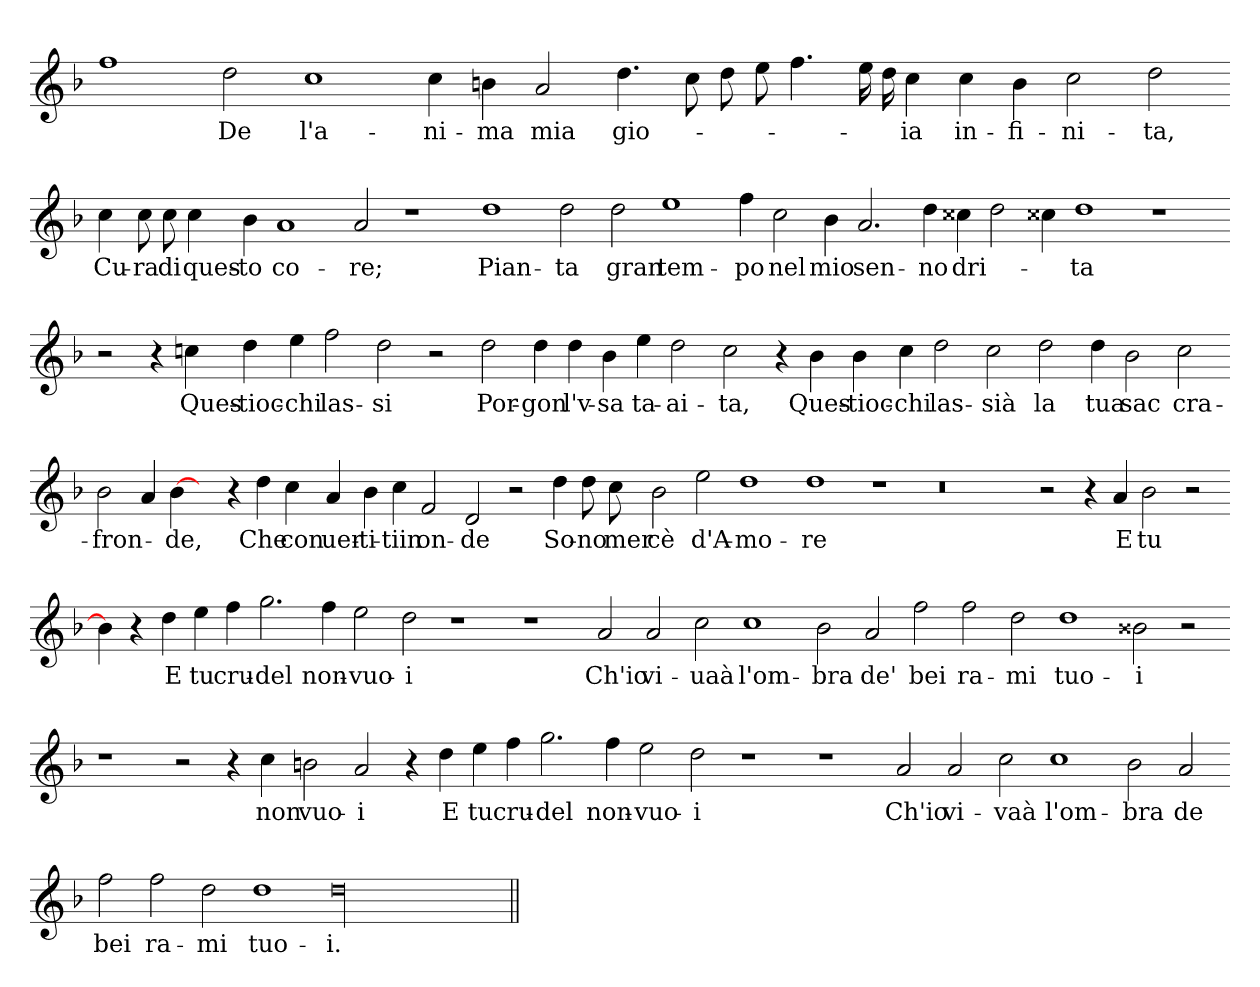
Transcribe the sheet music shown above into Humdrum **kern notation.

**kern	**text
*part1	*part1
*staff1	*staff1
*clefG2	*
*k[b-]	*
=	=
1ff	.
2dd	De
1cc	l'a-
4cc	ni-
4b	ma
2a	mia
4.dd	gio-
8cc	.
8dd	.
8ee	.
4.ff	.
16ee	.
16dd	.
4cc	ia
4cc	in-
4b	fi-
2cc	ni-
2dd	ta,
=-	=-
4cc	Cu-
8cc	ra
8cc	di
4cc	ques-
4b	to
1a	co-
2a	re;
1r	.
1dd	Pian-
2dd	ta
2dd	gran
1ee	tem-
4ff	po
2cc	nel
4b	mio
2.a	sen-
4dd	no
4cc##X	dri-
2dd	.
4cc##X	.
1dd	ta
1r	.
=-	=-
2r	.
4r	.
4cc	Ques-
4dd	tioc-
4ee	chi
2ff	las-
2dd	si
2r	.
2dd	Por-
4dd	gon
4dd	l'v-
4b	sa
4ee	ta-
2dd	ai-
2cc	ta,
4r	.
4b	Ques-
4b	tioc-
4cc	chi
2dd	las-
2cc	sià
2dd	la
4dd	tua
2b	sac
2cc	cra-
=-	=-
2b	fron-
4a	.
[4b	de,
4ryy	.
4r	.
4dd	Che
4cc	con-
4a	uer-
4b	ti-
4cc	tiin
2f	on-
2d	de
2r	.
4dd	So-
8dd	no
8cc	mer-
2b	cѐ
2ee	d'A-
1dd	mo-
1dd	re
1r	.
0r	.
2r	.
4r	.
4a	E
2b	tu
2r	.
=-	=-
4b]	.
4r	.
4dd	E
4ee	tu
4ff	cru-
2.gg	del
4ff	non-
2ee	vuo-
2dd	i
1r	.
1r	.
2a	Ch'io
2a	vi-
2cc	uaà
1cc	l'om-
2b	bra
2a	de'
2ff	bei
2ff	ra-
2dd	mi
1dd	tuo-
2b##X	i
2r	.
=-	=-
1r	.
2r	.
4r	.
4cc	non
2b	vuo-
2a	i
4r	.
4dd	E
4ee	tu
4ff	cru-
2.gg	del
4ff	non-
2ee	vuo-
2dd	i
1r	.
1r	.
2a	Ch'io
2a	vi-
2cc	vaà
1cc	l'om-
2b	bra
2a	de
=-	=-
2ff	bei
2ff	ra-
2dd	mi
1dd	tuo-
00dd	i.
=||	=||
*-	*-
